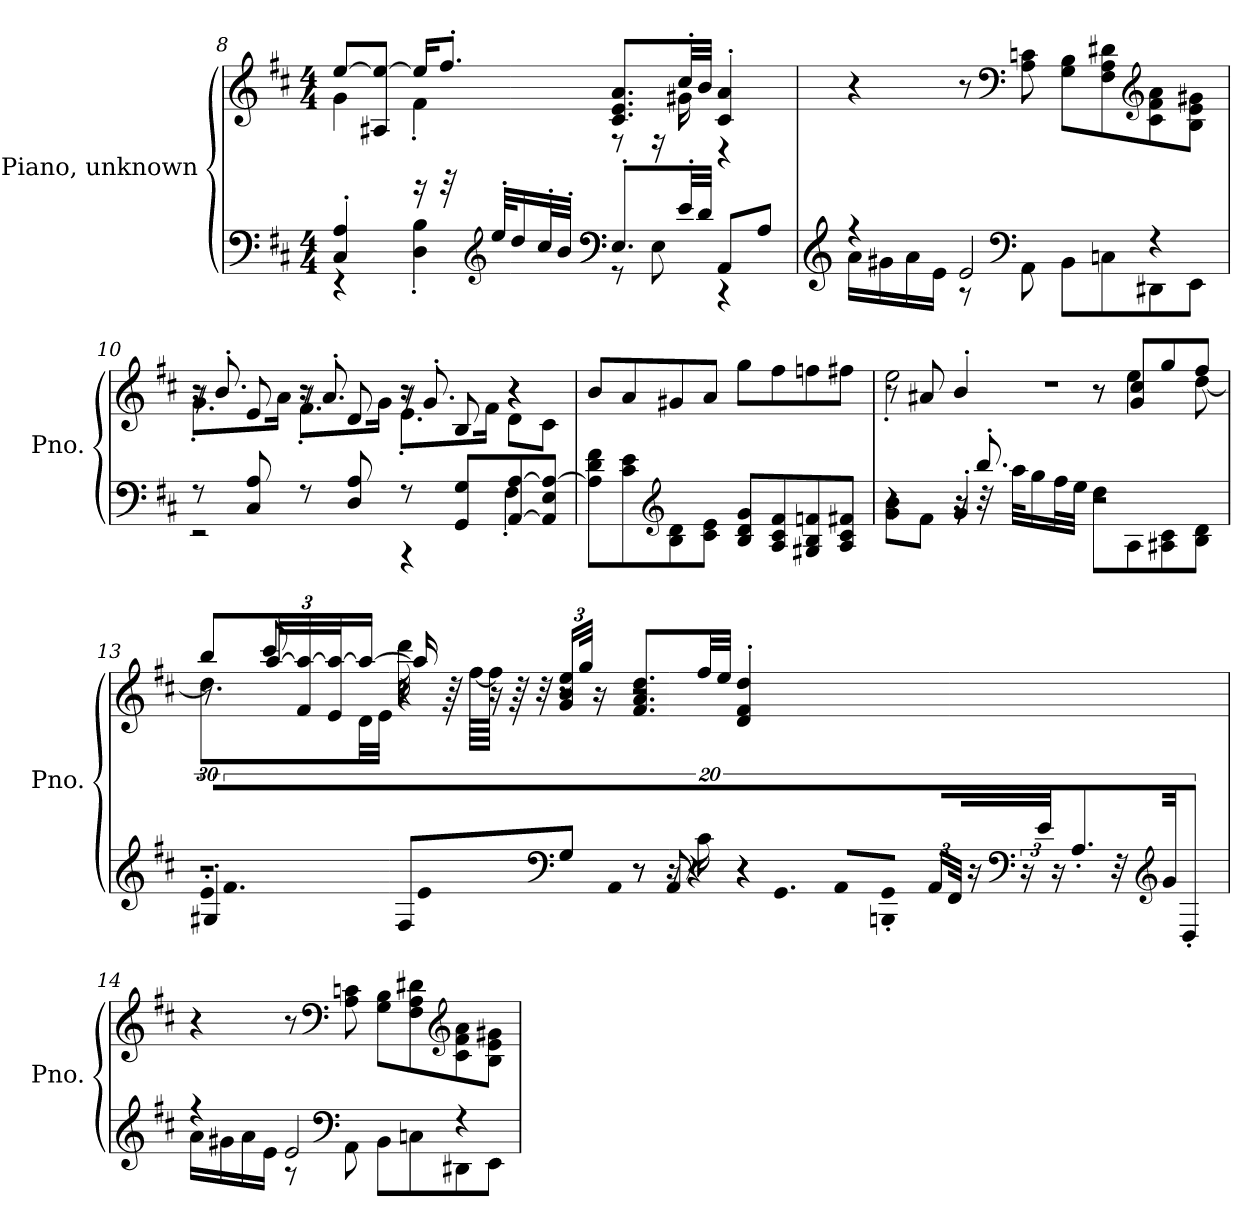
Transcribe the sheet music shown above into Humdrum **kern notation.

**kern	**kern
*part1	*part1
*staff2	*staff1
*I"Piano, unknown	*
*I'Pno.	*
*clefF4	*clefG2
*k[f#c#]	*k[f#c#]
*M4/4	*M4/4
=8	=8
*^	*^
4C#/' 4A/'	4r	[8ee/L	4g\
.	.	8A#X/ 8ee/_J	.
16r	4D\' 4B\'	16ee/KL]	4f#'\
32r	.	8.ff#'/J	.
*clefG2	*	*	*
32ee'/KLL	.	.	.
16dd/	.	.	.
32cc#'/L	.	.	.
32b'/JJJ	.	.	.
*clefF4	*	*	*
8.E'/L	8r	8.c#/ 8.e/ 8.a/L	8r
.	8E\	.	16r
32e'/LL	.	32cc#'/LL	16g#X\
32d/JJJ	.	32b/JJJ	.
8AA/L	4r	4c#/' 4a/'	4r
8A/J	.	.	.
*	*	*v	*v
!!LO:LB:g=z
=9	=9	=9
*clefG2	*	*
4r	16a\LL	4r
.	16g#X\	.
.	16a\	.
.	16e\JJ	.
2e/	8r	8r
*clefF4	*	*clefF4
.	8AA\	8A\ 8cn\
.	8BB\L	8G\ 8B\L
.	8Cn\	8F#\ 8A\ 8d#X\
*	*	*clefG2
4r	8DD#X\	8c\ 8f#\ 8a\
.	8EE\J	8B\ 8e\ 8g#X\J
=10	=10	=10
*	*	*^
*	*	*	*^
8r	2r	16r	8.g'\L	8r
.	.	8.b'/	.	.
8C#/ 8A/	.	.	.	8e/
.	.	.	16a\Jk	.
8r	.	16r	8.f#'\L	8r
.	.	8.a'/	.	.
8D/ 8A/	.	.	.	8d/
.	.	.	16g\Jk	.
8r	4r	16r	8.e'\L	8r
.	.	8.g'/	.	.
8GG/ 8G/L	.	.	.	8B/
.	.	.	16f#\Jk	.
[8AA/ [8A/	4F#'\	4r	8d\L	4r
8AA/] 8E/ 8A/_J	.	.	8c#\J	.
*v	*v	*	*	*
*	*v	*v	*v
!!LO:LB:g=z
=11	=11
8A\] 8d\ 8f#\L	8b/L
8c#\ 8e\	8a/
*clefG2	*
8B\ 8d\	8g#X/
8c#\ 8e\J	8a/J
8B/ 8d/ 8g/L	8gg\L
8A/ 8c#/ 8f#/	8ff#\
8G#X/ 8B/ 8fn/	8ffn\
8A/ 8c#/ 8f#X/J	8ff#X\J
=12	=12
*^	*^
*	*^	*	*^
4r	8g\ 8b\L	4r	1r	2ee'\	8r
.	8f#\J	.	.	.	8a#X/
16r	16r	4g'/	.	.	4b'/
8.bb'/	32r	.	.	.	.
.	32aa\KLL	.	.	.	.
.	16gg\	.	.	.	.
.	32ff#\L	.	.	.	.
.	32ee\JJJ	.	.	.	.
2r	8dd\L	2r	.	8r	8r
.	8A\	.	.	4ee\	8g/ 8cc#/L
.	8A#X\ 8c#\	.	.	.	8gg/
.	8B\ 8d\J	.	.	[8dd\	8ff#/J
!!LO:PB:g=z	!!	!!
=13	=13	=13	=13	=13	=13
!LO:N:vis=64	!	!	!	!	!
960%17e'/LLLL	2r	4G#X'/	8r	8.dd\L]	8bb/L
!LO:N:vis=64.	!	!	!	!	!
640%17f#/	.	.	.	.	.
1920ryy	.	.	.	.	.
!LO:N:vis=64	!	!	!	!	!
960%17e/	.	.	.	.	.
!LO:N:vis=256	!	!	!	!	!
1920%17f#/JJJJk	.	.	.	.	.
!LO:N:vis=128	!	!	!	!	!
1920%17r	.	.	.	.	.
!LO:N:vis=64.	!	!	!	!	!
640%17e/	.	.	.	.	.
1920ryy	.	.	.	.	.
!LO:N:vis=64	!	!	!	!	!
960%17f#/KKKL	.	.	.	.	.
*	*	*	*	*	*Xbrackettup
8Gn/' 8e/'J	.	.	8ccc#/	.	[48aa/LL
.	.	.	.	.	48f#/ 48aa/_
.	.	.	.	.	48e/ 48aa/_J
.	.	.	.	32d\LL	16aa/JJ_
.	.	.	.	32e\JJJ	.
*Xbrackettup	*	*	*	*	*
24f#/LL	.	8F#/L	4r	32ddd\	16aa/]
.	.	.	.	64r	.
48d/JJk	.	.	.	.	.
.	.	.	.	[64ff#\LLLL	.
16r	.	.	.	64ff#\JJJJ]	16r
.	.	.	.	64r	.
.	.	.	.	32r	.
*clefF4	*	*	*	*	*
*brackettup	*	*	*	*	*
24r	.	8G/J	.	8r	24g/ 24b/ 24ee/LL
48e/	.	.	.	.	48gg/JJk
16r	.	.	.	.	16r
8.A'/	8r	8r	2r	2r	8.f#/ 8.a/ 8.dd/L
.	16r	8AA/	.	.	.
32r	16c#\	.	.	.	32ff#/LL
*clefG2	*	*	*	*	*
32g/	.	.	.	.	32ee/JJJ
4D'/	4r	4r	.	.	4d/' 4f#/' 4dd/'
*	*v	*v	*	*	*
*	*	*v	*v	*v
!!LO:LB:g=z
=14	=14	=14
4r	16a\LL	4r
.	16g#X\	.
.	16a\	.
.	16e\JJ	.
2e/	8r	8r
*clefF4	*	*clefF4
.	8AA\	8A\ 8cn\
.	8BB\L	8G\ 8B\L
.	8Cn\	8F#\ 8A\ 8d#X\
*	*	*clefG2
4r	8DD#X\	8c\ 8f#\ 8a\
.	8EE\J	8B\ 8e\ 8g#X\J
*v	*v	*
=	=
*-	*-
